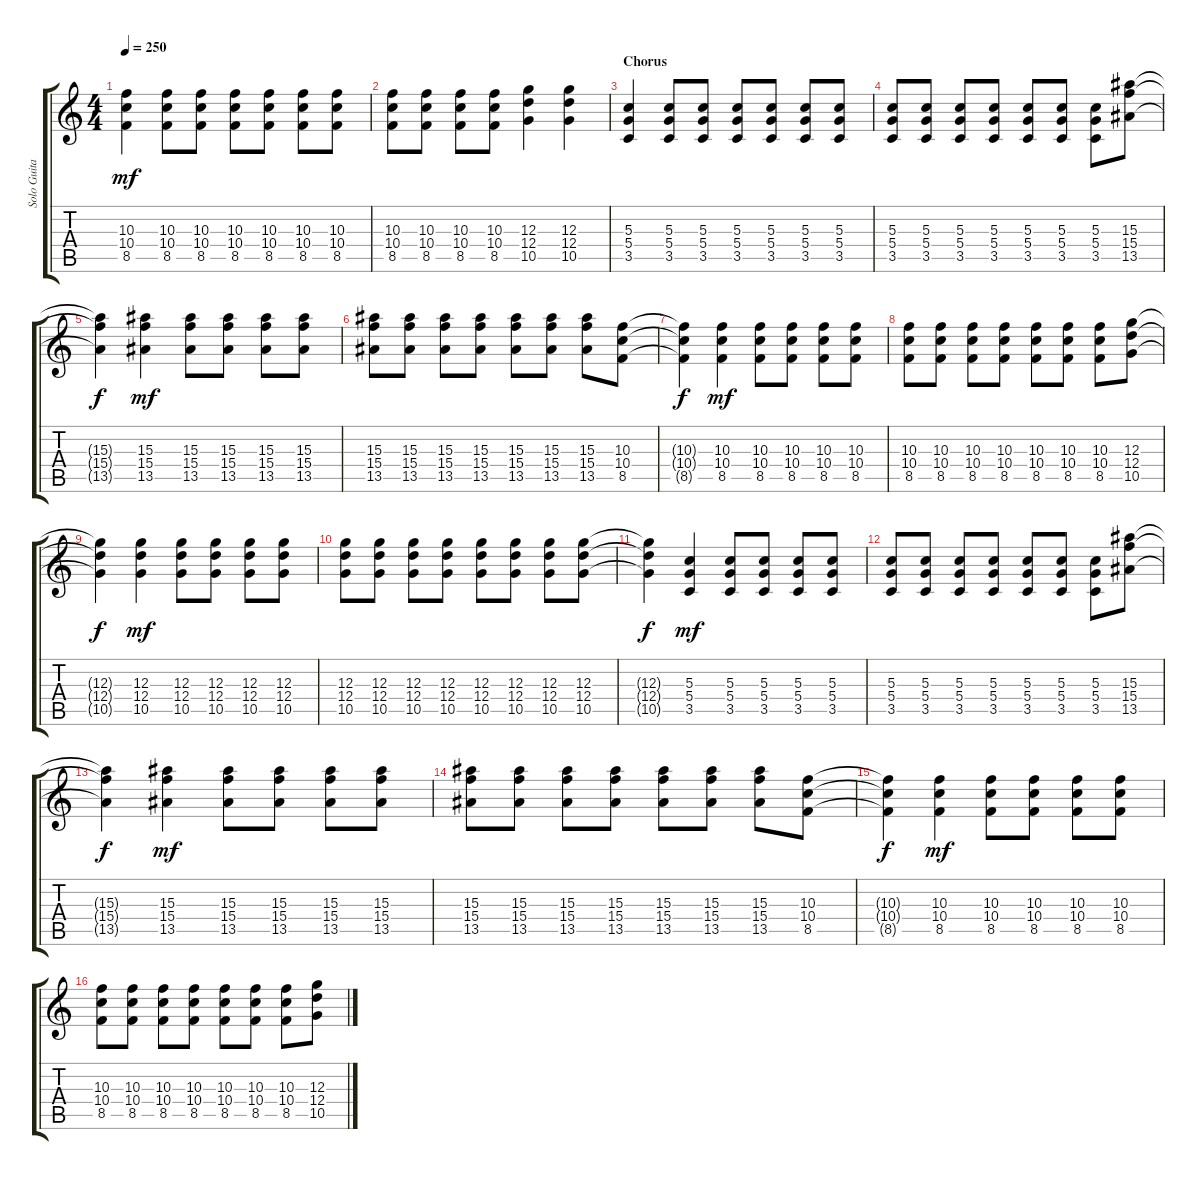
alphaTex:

\track ("Solo Guitar" "Solo Guita") {instrument distortionguitar}
\staff {score tabs}
\tuning (E4 B3 G3 D3 A2 E2) {hide}
\ts (4 4)
\tempo 250
\clef g2
\ks c
(10.3 10.4 8.5).4{dy mf} (10.3 10.4 8.5).8 (10.3 10.4 8.5).8 (10.3 10.4 8.5).8 (10.3 10.4 8.5).8 (10.3 10.4 8.5).8 (10.3 10.4 8.5).8 |
(10.3 10.4 8.5).8 (10.3 10.4 8.5).8 (10.3 10.4 8.5).8 (10.3 10.4 8.5).8 (12.3 12.4 10.5).4 (12.3 12.4 10.5).4 |
\section ("" "Chorus")
(5.3 5.4 3.5).4 (5.3 5.4 3.5).8 (5.3 5.4 3.5).8 (5.3 5.4 3.5).8 (5.3 5.4 3.5).8 (5.3 5.4 3.5).8 (5.3 5.4 3.5).8 |
(5.3 5.4 3.5).8 (5.3 5.4 3.5).8 (5.3 5.4 3.5).8 (5.3 5.4 3.5).8 (5.3 5.4 3.5).8 (5.3 5.4 3.5).8 (5.3 5.4 3.5).8 (15.3 15.4 13.5).8 |
(15.3{t} 15.4{t} 13.5{t}).4{dy f} (15.3 15.4 13.5).4{dy mf} (15.3 15.4 13.5).8 (15.3 15.4 13.5).8 (15.3 15.4 13.5).8 (15.3 15.4 13.5).8 |
(15.3 15.4 13.5).8 (15.3 15.4 13.5).8 (15.3 15.4 13.5).8 (15.3 15.4 13.5).8 (15.3 15.4 13.5).8 (15.3 15.4 13.5).8 (15.3 15.4 13.5).8 (10.3 10.4 8.5).8 |
(10.3{t} 10.4{t} 8.5{t}).4{dy f} (10.3 10.4 8.5).4{dy mf} (10.3 10.4 8.5).8 (10.3 10.4 8.5).8 (10.3 10.4 8.5).8 (10.3 10.4 8.5).8 |
(10.3 10.4 8.5).8 (10.3 10.4 8.5).8 (10.3 10.4 8.5).8 (10.3 10.4 8.5).8 (10.3 10.4 8.5).8 (10.3 10.4 8.5).8 (10.3 10.4 8.5).8 (12.3 12.4 10.5).8 |
(12.3{t} 12.4{t} 10.5{t}).4{dy f} (12.3 12.4 10.5).4{dy mf} (12.3 12.4 10.5).8 (12.3 12.4 10.5).8 (12.3 12.4 10.5).8 (12.3 12.4 10.5).8 |
(12.3 12.4 10.5).8 (12.3 12.4 10.5).8 (12.3 12.4 10.5).8 (12.3 12.4 10.5).8 (12.3 12.4 10.5).8 (12.3 12.4 10.5).8 (12.3 12.4 10.5).8 (12.3 12.4 10.5).8 |
(12.3{t} 12.4{t} 10.5{t}).4{dy f} (5.3 5.4 3.5).4{dy mf} (5.3 5.4 3.5).8 (5.3 5.4 3.5).8 (5.3 5.4 3.5).8 (5.3 5.4 3.5).8 |
(5.3 5.4 3.5).8 (5.3 5.4 3.5).8 (5.3 5.4 3.5).8 (5.3 5.4 3.5).8 (5.3 5.4 3.5).8 (5.3 5.4 3.5).8 (5.3 5.4 3.5).8 (15.3 15.4 13.5).8 |
(15.3{t} 15.4{t} 13.5{t}).4{dy f} (15.3 15.4 13.5).4{dy mf} (15.3 15.4 13.5).8 (15.3 15.4 13.5).8 (15.3 15.4 13.5).8 (15.3 15.4 13.5).8 |
(15.3 15.4 13.5).8 (15.3 15.4 13.5).8 (15.3 15.4 13.5).8 (15.3 15.4 13.5).8 (15.3 15.4 13.5).8 (15.3 15.4 13.5).8 (15.3 15.4 13.5).8 (10.3 10.4 8.5).8 |
(10.3{t} 10.4{t} 8.5{t}).4{dy f} (10.3 10.4 8.5).4{dy mf} (10.3 10.4 8.5).8 (10.3 10.4 8.5).8 (10.3 10.4 8.5).8 (10.3 10.4 8.5).8 |
(10.3 10.4 8.5).8 (10.3 10.4 8.5).8 (10.3 10.4 8.5).8 (10.3 10.4 8.5).8 (10.3 10.4 8.5).8 (10.3 10.4 8.5).8 (10.3 10.4 8.5).8 (12.3 12.4 10.5).8
